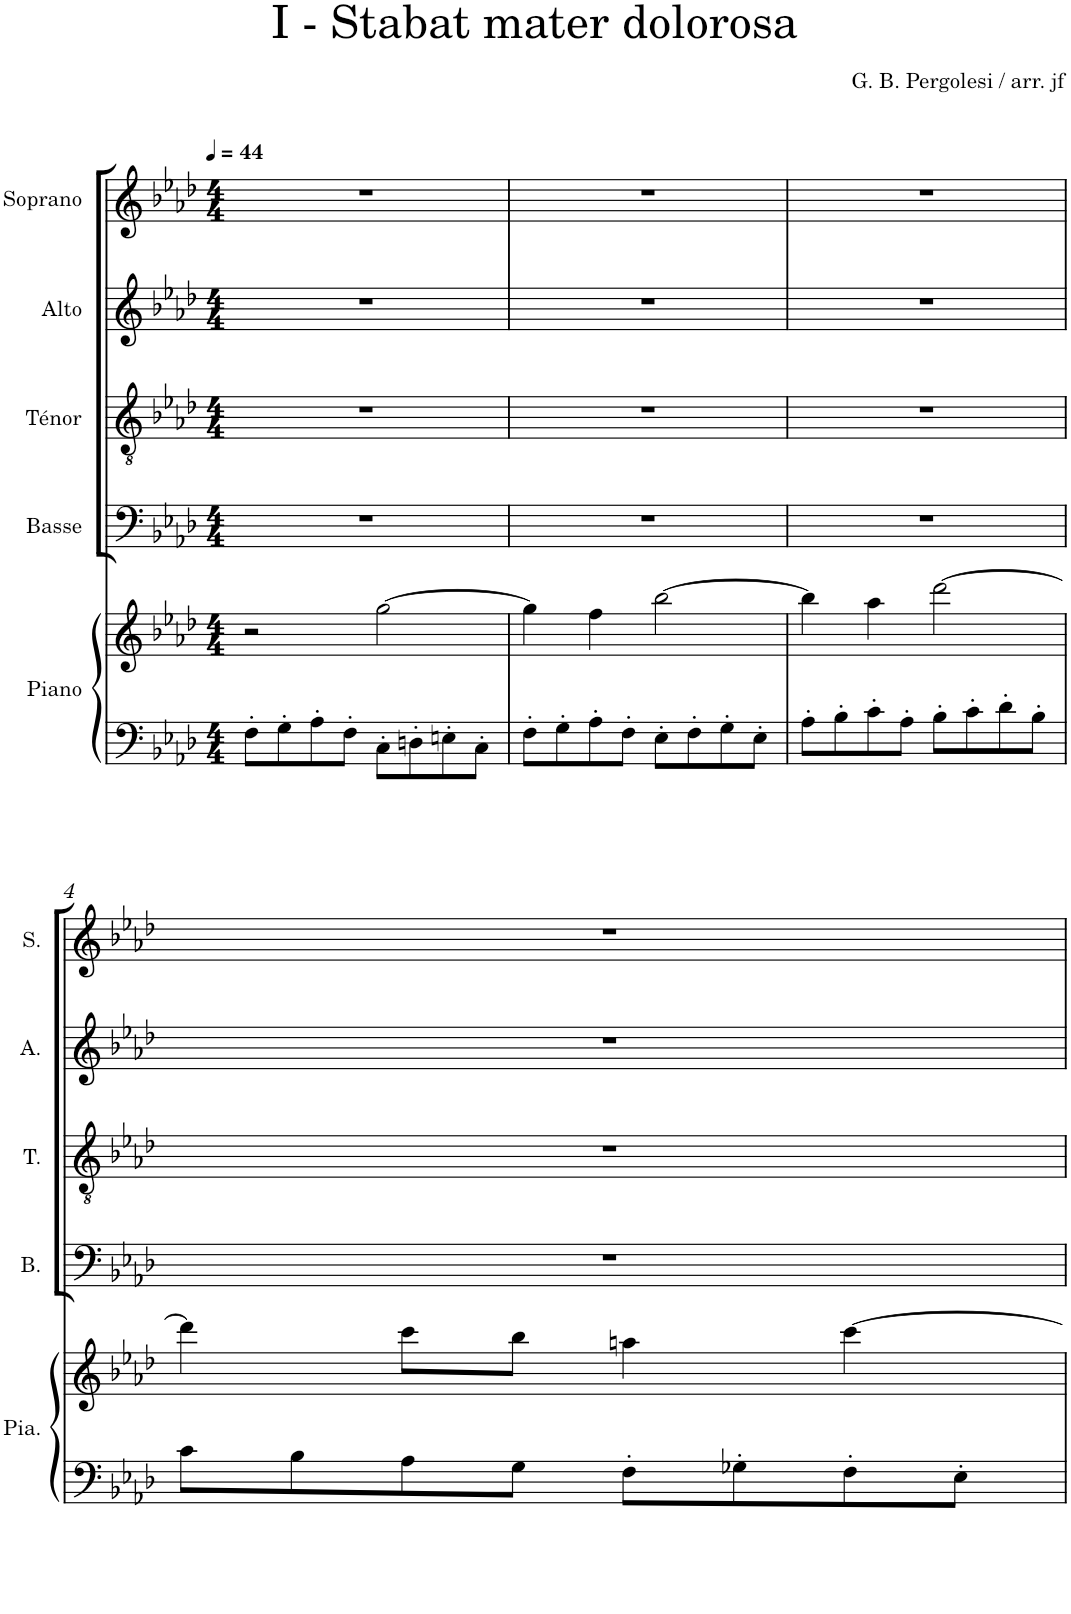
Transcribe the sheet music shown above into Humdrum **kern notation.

**kern	**kern	**kern	**kern	**kern	**kern
*part5	*part5	*part4	*part3	*part2	*part1
*staff6	*staff5	*staff4	*staff3	*staff2	*staff1
*I"Piano	*	*I"Basse	*I"Ténor	*I"Alto	*I"Soprano
*I'Pia.	*	*I'B.	*I'T.	*I'A.	*I'S.
*clefF4	*clefG2	*clefF4	*clefGv2	*clefG2	*clefG2
*k[b-e-a-d-]	*k[b-e-a-d-]	*k[b-e-a-d-]	*k[b-e-a-d-]	*k[b-e-a-d-]	*k[b-e-a-d-]
*M4/4	*M4/4	*M4/4	*M4/4	*M4/4	*M4/4
*MM44	*MM44	*MM44	*MM44	*MM44	*MM44
=1	=1	=1	=1	=1	=1
8F'\L	2r	1r	1r	1r	1r
8G'\	.	.	.	.	.
8A-'\	.	.	.	.	.
8F'\J	.	.	.	.	.
8C'\L	[2gg\	.	.	.	.
8Dn'\	.	.	.	.	.
8En'\	.	.	.	.	.
8C'\J	.	.	.	.	.
=2	=2	=2	=2	=2	=2
8F'\L	4gg\]	1r	1r	1r	1r
8G'\	.	.	.	.	.
8A-'\	4ff\	.	.	.	.
8F'\J	.	.	.	.	.
8E-'\L	[2bb-\	.	.	.	.
8F'\	.	.	.	.	.
8G'\	.	.	.	.	.
8E-'\J	.	.	.	.	.
=3	=3	=3	=3	=3	=3
8A-'\L	4bb-\]	1r	1r	1r	1r
8B-'\	.	.	.	.	.
8c'\	4aa-\	.	.	.	.
8A-'\J	.	.	.	.	.
8B-'\L	[2ddd-\	.	.	.	.
8c'\	.	.	.	.	.
8d-'\	.	.	.	.	.
8B-'\J	.	.	.	.	.
!!LO:LB:g=z
=4	=4	=4	=4	=4	=4
8c\L	4ddd-\]	1r	1r	1r	1r
8B-\	.	.	.	.	.
8A-\	8ccc\L	.	.	.	.
8G\J	8bb-\J	.	.	.	.
8F'\L	4aan\	.	.	.	.
8G-X'\	.	.	.	.	.
8F'\	[4ccc\	.	.	.	.
8E-'\J	.	.	.	.	.
=	=	=	=	=	=
*-	*-	*-	*-	*-	*-
